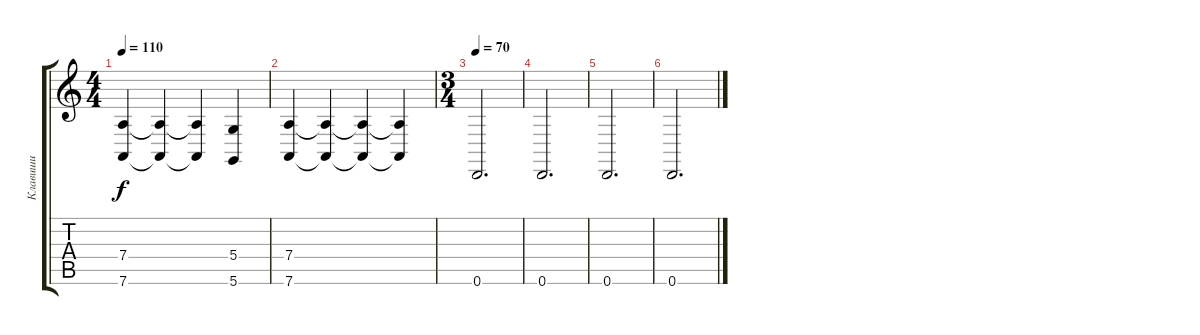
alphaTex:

\track ("Клавиши" "Клавиши") {instrument fx3crystal}
\staff {score tabs}
\tuning (E4 B3 G3 D3 A2 D2) {hide}
\ts (4 4)
\tempo 110
\clef g2
\ks c
(7.4 7.6).4{dy f} (7.4{t} 7.6{t}).4 (7.4{t} 7.6{t}).4 (5.4 5.6).4 |
(7.4 7.6).4 (7.4{t} 7.6{t}).4 (7.4{t} 7.6{t}).4 (7.4{t} 7.6{t}).4 |
\ts (3 4)
\tempo 70
0.6.2{d volume 0 instrument fx3crystal} |
0.6.2{d} |
0.6.2{d} |
0.6.2{d}
